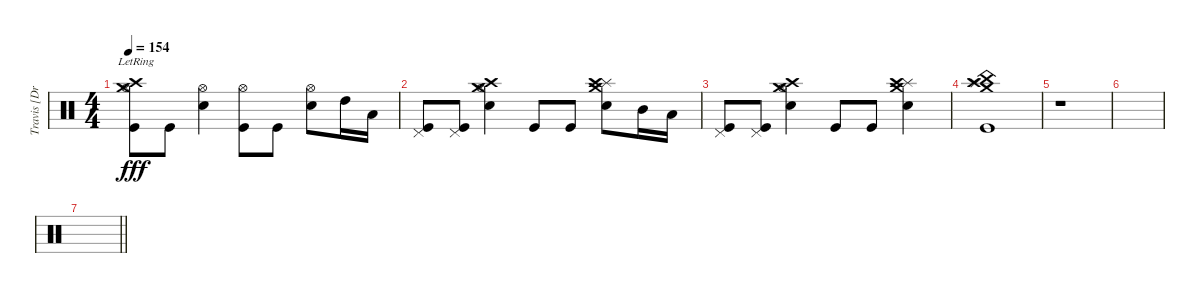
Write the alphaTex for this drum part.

\track ("Travis [Drum]" "Travis [Dr") {instrument percussion}
\staff {score}
\articulation defaults
\ts (4 4)
\tempo 154
\clef neutral
\ks c
("Crash high (hit)"{lr} "Hi-Hat (open)" "Crash medium (hit)"{lr} "Kick (hit)").8{dy fff} "Kick (hit)".8 ("Hi-Hat (open)" "Snare (hit) 2").4 ("Hi-Hat (open)" "Kick (hit)").8 "Kick (hit)".8 ("Hi-Hat (open)" "Snare (hit) 2").8 "High Tom (hit)".16 "Low Tom (hit)".16 |
("Pedal Hi-Hat (hit)" "Kick (hit)").8 ("Pedal Hi-Hat (hit)" "Kick (hit)").8 ("Crash high (hit)" "Crash medium (hit)" "Hi-Hat (open)" "Snare (hit) 2").4 "Kick (hit)".8 "Kick (hit)".8 ("Crash medium (hit)" "Splash (hit)" "Crash high (hit)" "Snare (hit) 2").8 "Mid Tom (hit)".16 "Low Tom (hit)".16 |
("Pedal Hi-Hat (hit)" "Kick (hit)").8 ("Pedal Hi-Hat (hit)" "Kick (hit)").8 ("Crash high (hit)" "Crash medium (hit)" "Hi-Hat (open)" "Snare (hit) 2").4 "Kick (hit)".8 "Kick (hit)".8 ("Crash medium (hit)" "Splash (hit)" "Crash high (hit)" "Snare (hit) 2").4 |
("Crash medium (hit)" "Splash (hit)" "Crash high (hit)" "China (hit)" "Kick (hit)").1 |
r.1 |
|
\barLineRight lightlight
